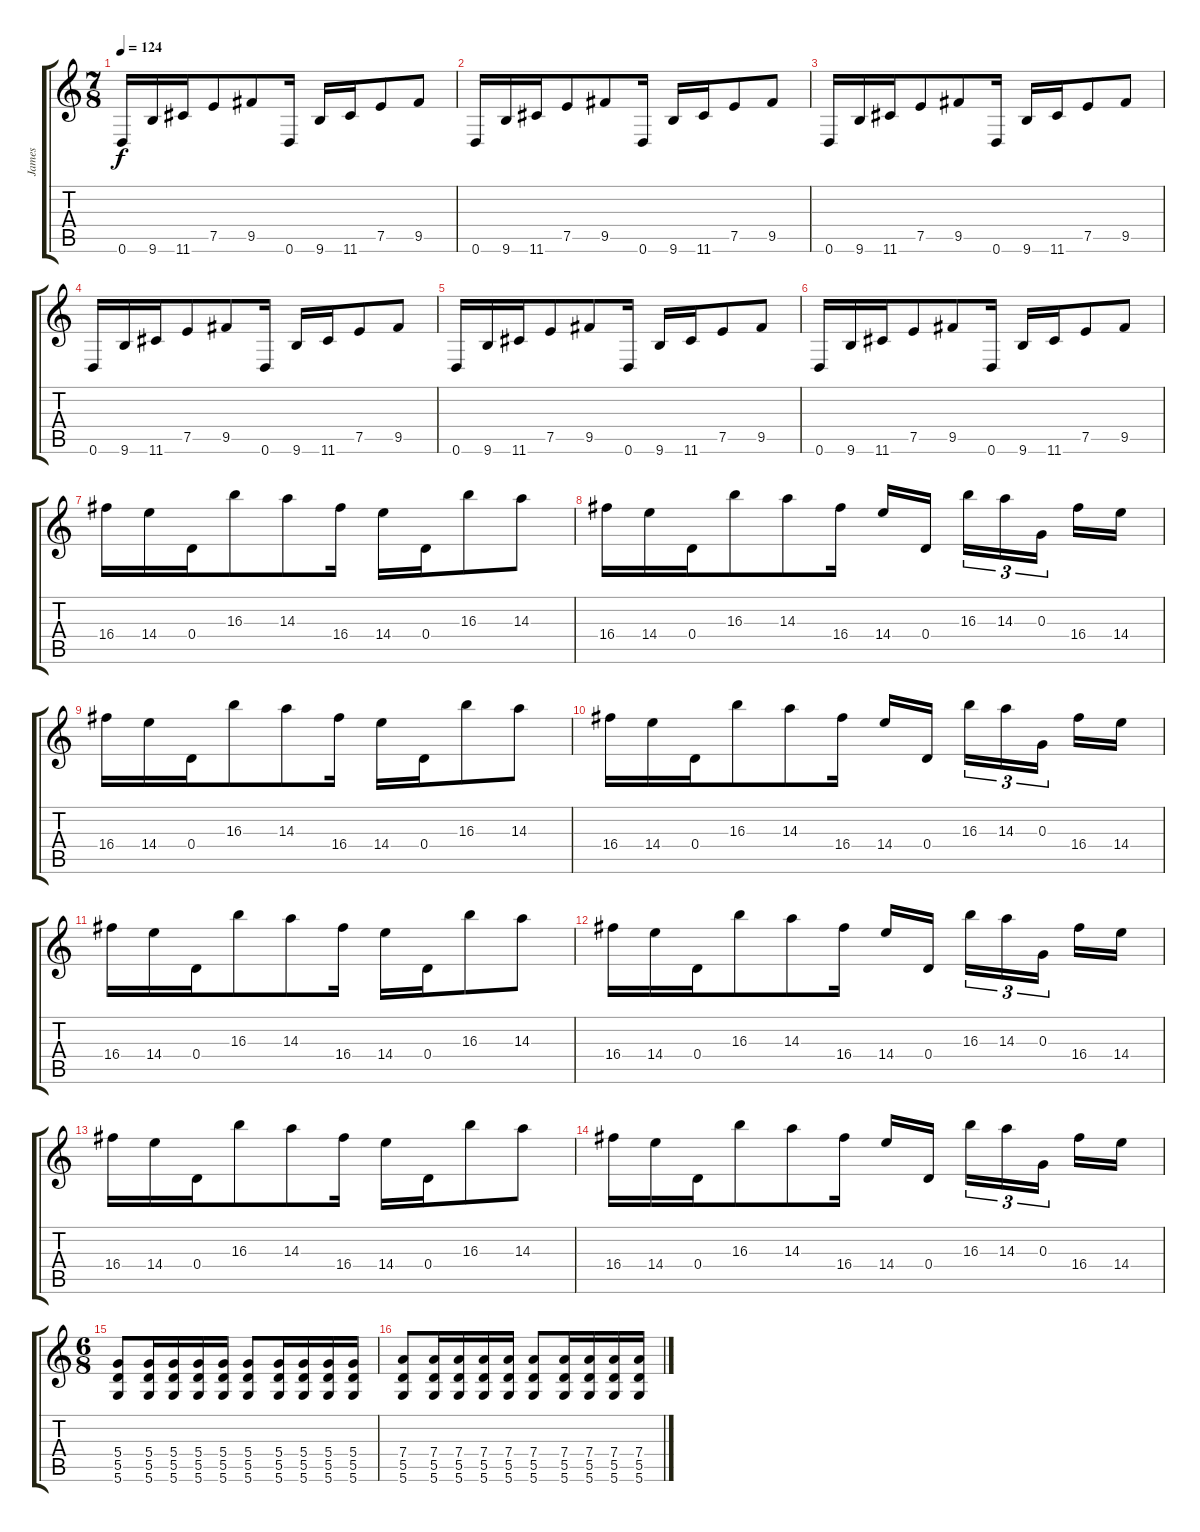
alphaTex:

\track ("James" "James") {instrument electricguitarjazz}
\staff {score tabs}
\tuning (E4 B3 G3 D3 A2 D2) {hide}
\ts (7 8)
\tempo 124
\clef g2
\ks c
0.6.16{dy f} 9.6.16 11.6.16 7.5.8 9.5.8 0.6.16 9.6.16 11.6.16 7.5.8 9.5.8 |
0.6.16 9.6.16 11.6.16 7.5.8 9.5.8 0.6.16 9.6.16 11.6.16 7.5.8 9.5.8 |
0.6.16 9.6.16 11.6.16 7.5.8 9.5.8 0.6.16 9.6.16 11.6.16 7.5.8 9.5.8 |
0.6.16 9.6.16 11.6.16 7.5.8 9.5.8 0.6.16 9.6.16 11.6.16 7.5.8 9.5.8 |
0.6.16{instrument distortionguitar} 9.6.16 11.6.16 7.5.8 9.5.8 0.6.16 9.6.16 11.6.16 7.5.8 9.5.8 |
0.6.16 9.6.16 11.6.16 7.5.8 9.5.8 0.6.16 9.6.16 11.6.16 7.5.8 9.5.8 |
16.4.16 14.4.16 0.4.16 16.3.8 14.3.8 16.4.16 14.4.16 0.4.16 16.3.8 14.3.8 |
16.4.16 14.4.16 0.4.16 16.3.8 14.3.8 16.4.16 14.4.16 0.4.16 16.3.16{tu (3 2)} 14.3.16{tu (3 2)} 0.3.16{tu (3 2)} 16.4.16 14.4.16 |
16.4.16 14.4.16 0.4.16 16.3.8 14.3.8 16.4.16 14.4.16 0.4.16 16.3.8 14.3.8 |
16.4.16 14.4.16 0.4.16 16.3.8 14.3.8 16.4.16 14.4.16 0.4.16 16.3.16{tu (3 2)} 14.3.16{tu (3 2)} 0.3.16{tu (3 2)} 16.4.16 14.4.16 |
16.4.16 14.4.16 0.4.16 16.3.8 14.3.8 16.4.16 14.4.16 0.4.16 16.3.8 14.3.8 |
16.4.16 14.4.16 0.4.16 16.3.8 14.3.8 16.4.16 14.4.16 0.4.16 16.3.16{tu (3 2)} 14.3.16{tu (3 2)} 0.3.16{tu (3 2)} 16.4.16 14.4.16 |
16.4.16 14.4.16 0.4.16 16.3.8 14.3.8 16.4.16 14.4.16 0.4.16 16.3.8 14.3.8 |
16.4.16 14.4.16 0.4.16 16.3.8 14.3.8 16.4.16 14.4.16 0.4.16 16.3.16{tu (3 2)} 14.3.16{tu (3 2)} 0.3.16{tu (3 2)} 16.4.16 14.4.16 |
\ts (6 8)
(5.4 5.5 5.6).8 (5.4 5.5 5.6).16 (5.4 5.5 5.6).16 (5.4 5.5 5.6).16 (5.4 5.5 5.6).16 (5.4 5.5 5.6).8 (5.4 5.5 5.6).16 (5.4 5.5 5.6).16 (5.4 5.5 5.6).16 (5.4 5.5 5.6).16 |
(7.4 5.5 5.6).8 (7.4 5.5 5.6).16 (7.4 5.5 5.6).16 (7.4 5.5 5.6).16 (7.4 5.5 5.6).16 (7.4 5.5 5.6).8 (7.4 5.5 5.6).16 (7.4 5.5 5.6).16 (7.4 5.5 5.6).16 (7.4 5.5 5.6).16
